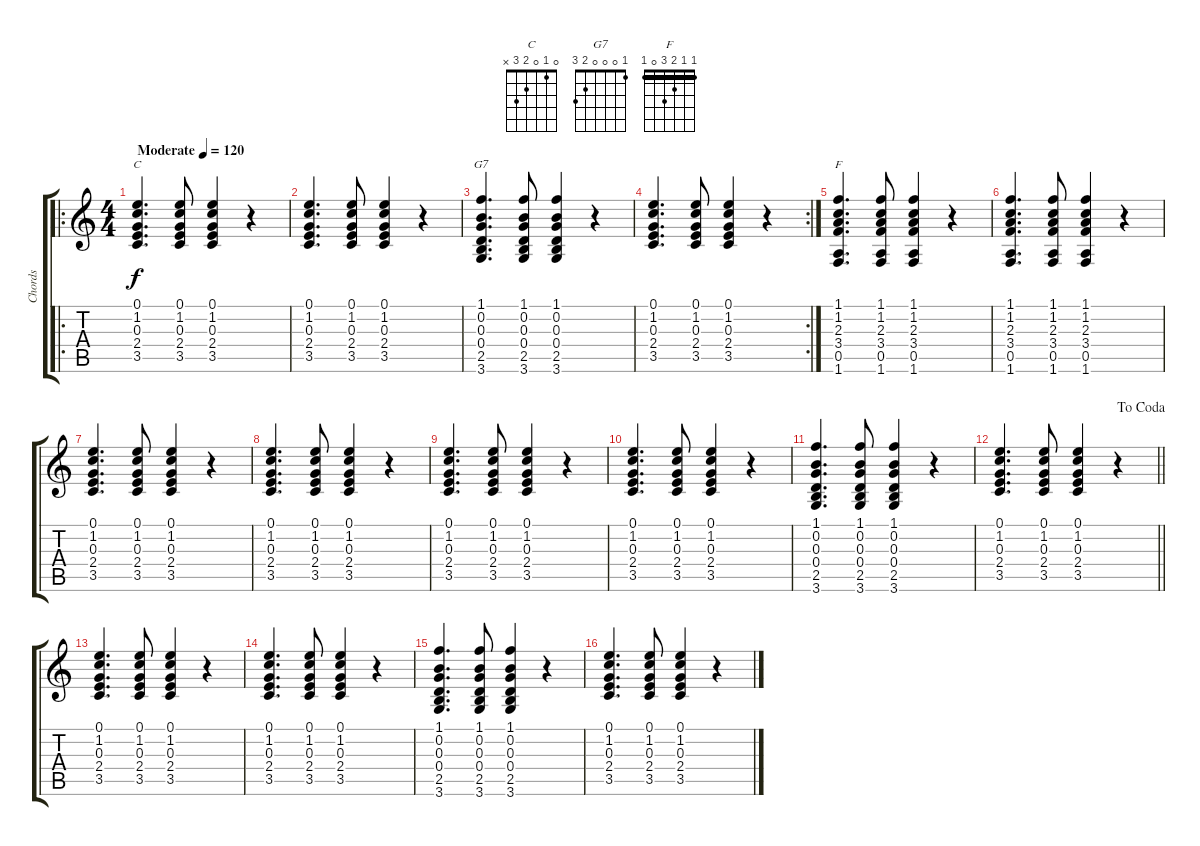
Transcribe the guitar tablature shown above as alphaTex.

\track ("Chords" "Chords") {instrument acousticguitarsteel}
\staff {score tabs}
\tuning (E4 B3 G3 D3 A2 E2) {hide}
\chord ("C" 0 1 0 2 3 x)
\chord ("G7" 1 0 0 0 2 3)
\chord ("F" 1 1 2 3 0 1) {barre 1}
\ro
\ts (4 4)
\tempo (120 "Moderate")
\clef g2
\ks c
(0.1 1.2 0.3 2.4 3.5).4{d ch "C" dy f instrument acousticguitarsteel} (0.1 1.2 0.3 2.4 3.5).8 (0.1 1.2 0.3 2.4 3.5).4 r.4 |
(0.1 1.2 0.3 2.4 3.5).4{d} (0.1 1.2 0.3 2.4 3.5).8 (0.1 1.2 0.3 2.4 3.5).4 r.4 |
(1.1 0.2 0.3 0.4 2.5 3.6).4{d ch "G7"} (1.1 0.2 0.3 0.4 2.5 3.6).8 (1.1 0.2 0.3 0.4 2.5 3.6).4 r.4 |
\rc 2
(0.1 1.2 0.3 2.4 3.5).4{d} (0.1 1.2 0.3 2.4 3.5).8 (0.1 1.2 0.3 2.4 3.5).4 r.4 |
(1.1 1.2 2.3 3.4 0.5 1.6).4{d ch "F"} (1.1 1.2 2.3 3.4 0.5 1.6).8 (1.1 1.2 2.3 3.4 0.5 1.6).4 r.4 |
(1.1 1.2 2.3 3.4 0.5 1.6).4{d} (1.1 1.2 2.3 3.4 0.5 1.6).8 (1.1 1.2 2.3 3.4 0.5 1.6).4 r.4 |
(0.1 1.2 0.3 2.4 3.5).4{d} (0.1 1.2 0.3 2.4 3.5).8 (0.1 1.2 0.3 2.4 3.5).4 r.4 |
(0.1 1.2 0.3 2.4 3.5).4{d} (0.1 1.2 0.3 2.4 3.5).8 (0.1 1.2 0.3 2.4 3.5).4 r.4 |
(0.1 1.2 0.3 2.4 3.5).4{d} (0.1 1.2 0.3 2.4 3.5).8 (0.1 1.2 0.3 2.4 3.5).4 r.4 |
(0.1 1.2 0.3 2.4 3.5).4{d} (0.1 1.2 0.3 2.4 3.5).8 (0.1 1.2 0.3 2.4 3.5).4 r.4 |
(1.1 0.2 0.3 0.4 2.5 3.6).4{d} (1.1 0.2 0.3 0.4 2.5 3.6).8 (1.1 0.2 0.3 0.4 2.5 3.6).4 r.4 |
\jump dacoda
\barLineRight lightlight
(0.1 1.2 0.3 2.4 3.5).4{d} (0.1 1.2 0.3 2.4 3.5).8 (0.1 1.2 0.3 2.4 3.5).4 r.4 |
(0.1 1.2 0.3 2.4 3.5).4{d} (0.1 1.2 0.3 2.4 3.5).8 (0.1 1.2 0.3 2.4 3.5).4 r.4 |
(0.1 1.2 0.3 2.4 3.5).4{d} (0.1 1.2 0.3 2.4 3.5).8 (0.1 1.2 0.3 2.4 3.5).4 r.4 |
(1.1 0.2 0.3 0.4 2.5 3.6).4{d} (1.1 0.2 0.3 0.4 2.5 3.6).8 (1.1 0.2 0.3 0.4 2.5 3.6).4 r.4 |
(0.1 1.2 0.3 2.4 3.5).4{d} (0.1 1.2 0.3 2.4 3.5).8 (0.1 1.2 0.3 2.4 3.5).4 r.4
